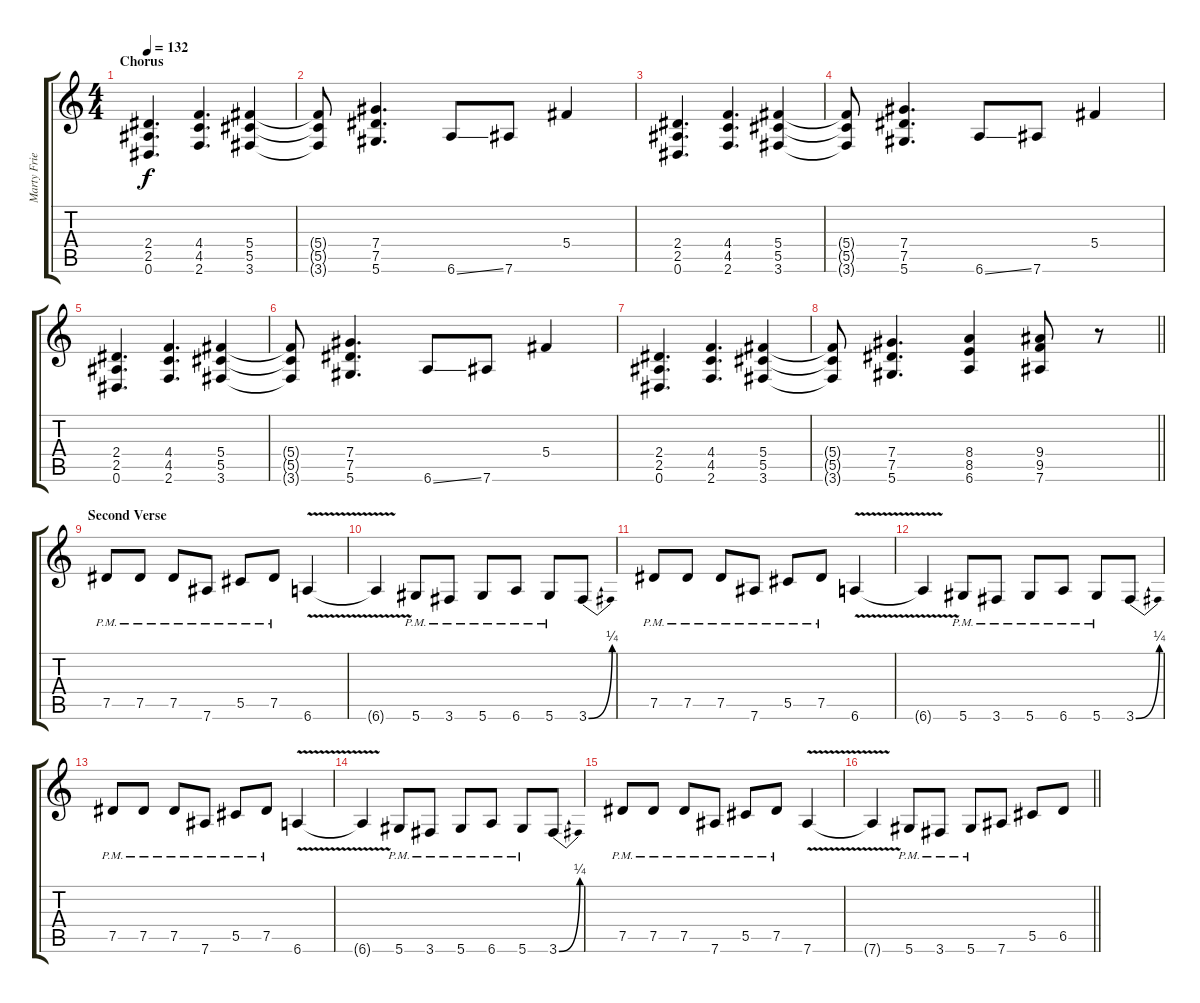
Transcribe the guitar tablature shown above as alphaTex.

\track ("Marty Friedman " "Marty Frie") {instrument distortionguitar}
\staff {score tabs}
\tuning (Eb4 Bb3 Gb3 Db3 Ab2 Eb2) {hide}
\ts (4 4)
\section ("" "Chorus")
\tempo 132
\clef g2
\ks c
(2.4 2.5 0.6).4{d dy f} (4.4 4.5 2.6).4{d} (5.4 5.5 3.6).4 |
(5.4{t} 5.5{t} 3.6{t}).8 (7.4 7.5 5.6).4{d} 6.6{ss}.8 7.6.8 5.4.4 |
(2.4 2.5 0.6).4{d} (4.4 4.5 2.6).4{d} (5.4 5.5 3.6).4 |
(5.4{t} 5.5{t} 3.6{t}).8 (7.4 7.5 5.6).4{d} 6.6{ss}.8 7.6.8 5.4.4 |
(2.4 2.5 0.6).4{d} (4.4 4.5 2.6).4{d} (5.4 5.5 3.6).4 |
(5.4{t} 5.5{t} 3.6{t}).8 (7.4 7.5 5.6).4{d} 6.6{ss}.8 7.6.8 5.4.4 |
(2.4 2.5 0.6).4{d} (4.4 4.5 2.6).4{d} (5.4 5.5 3.6).4 |
\barLineRight lightlight
(5.4{t} 5.5{t} 3.6{t}).8 (7.4 7.5 5.6).4{d} (8.4 8.5 6.6).4 (9.4 9.5 7.6).8 r.8 |
\section ("" "Second Verse")
7.5{pm}.8 7.5{pm}.8 7.5{pm}.8 7.6{pm}.8 5.5{pm}.8 7.5{pm}.8 6.6{v}.4 |
6.6{t}.4 5.6{pm}.8 3.6{pm}.8 5.6{pm}.8 6.6{pm}.8 5.6{pm}.8 3.6{be (bend 0 0 60 1)}.8 |
7.5{pm}.8 7.5{pm}.8 7.5{pm}.8 7.6{pm}.8 5.5{pm}.8 7.5{pm}.8 6.6{v}.4 |
6.6{t}.4 5.6{pm}.8 3.6{pm}.8 5.6{pm}.8 6.6{pm}.8 5.6{pm}.8 3.6{be (bend 0 0 60 1)}.8 |
7.5{pm}.8 7.5{pm}.8 7.5{pm}.8 7.6{pm}.8 5.5{pm}.8 7.5{pm}.8 6.6{v}.4 |
6.6{t}.4 5.6{pm}.8 3.6{pm}.8 5.6{pm}.8 6.6{pm}.8 5.6{pm}.8 3.6{be (bend 0 0 60 1)}.8 |
7.5{pm}.8 7.5{pm}.8 7.5{pm}.8 7.6{pm}.8 5.5{pm}.8 7.5{pm}.8 7.6{v}.4 |
\barLineRight lightlight
7.6{t}.4 5.6{pm}.8 3.6{pm}.8 5.6{pm}.8 7.6.8 5.5.8 6.5.8
